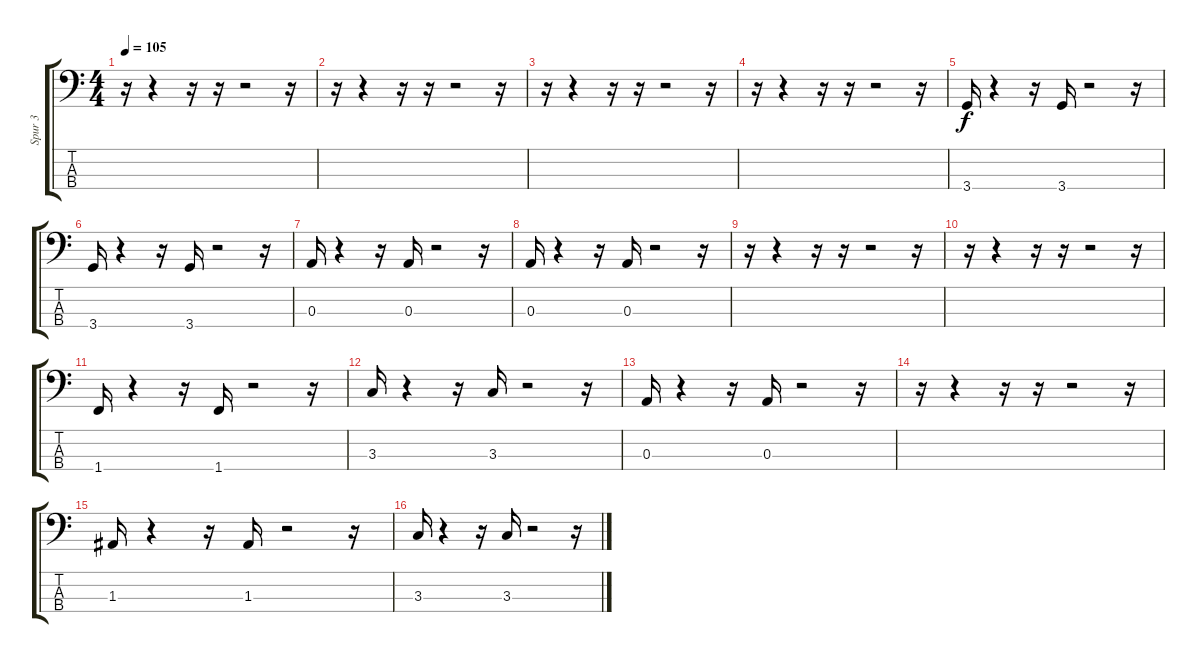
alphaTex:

\track ("Spur 3" "Spur 3") {instrument electricbasspick}
\staff {score tabs}
\tuning (G2 D2 A1 E1) {hide}
\ts (4 4)
\tempo 105
\clef f4
\ks c
r.16{dy f} r.4 r.16 r.16 r.2 r.16 |
r.16 r.4 r.16 r.16 r.2 r.16 |
r.16 r.4 r.16 r.16 r.2 r.16 |
r.16 r.4 r.16 r.16 r.2 r.16 |
3.4.16 r.4 r.16 3.4.16 r.2 r.16 |
3.4.16 r.4 r.16 3.4.16 r.2 r.16 |
0.3.16 r.4 r.16 0.3.16 r.2 r.16 |
0.3.16 r.4 r.16 0.3.16 r.2 r.16 |
r.16 r.4 r.16 r.16 r.2 r.16 |
r.16 r.4 r.16 r.16 r.2 r.16 |
1.4.16 r.4 r.16 1.4.16 r.2 r.16 |
3.3.16 r.4 r.16 3.3.16 r.2 r.16 |
0.3.16 r.4 r.16 0.3.16 r.2 r.16 |
r.16 r.4 r.16 r.16 r.2 r.16 |
1.3.16 r.4 r.16 1.3.16 r.2 r.16 |
3.3.16 r.4 r.16 3.3.16 r.2 r.16
